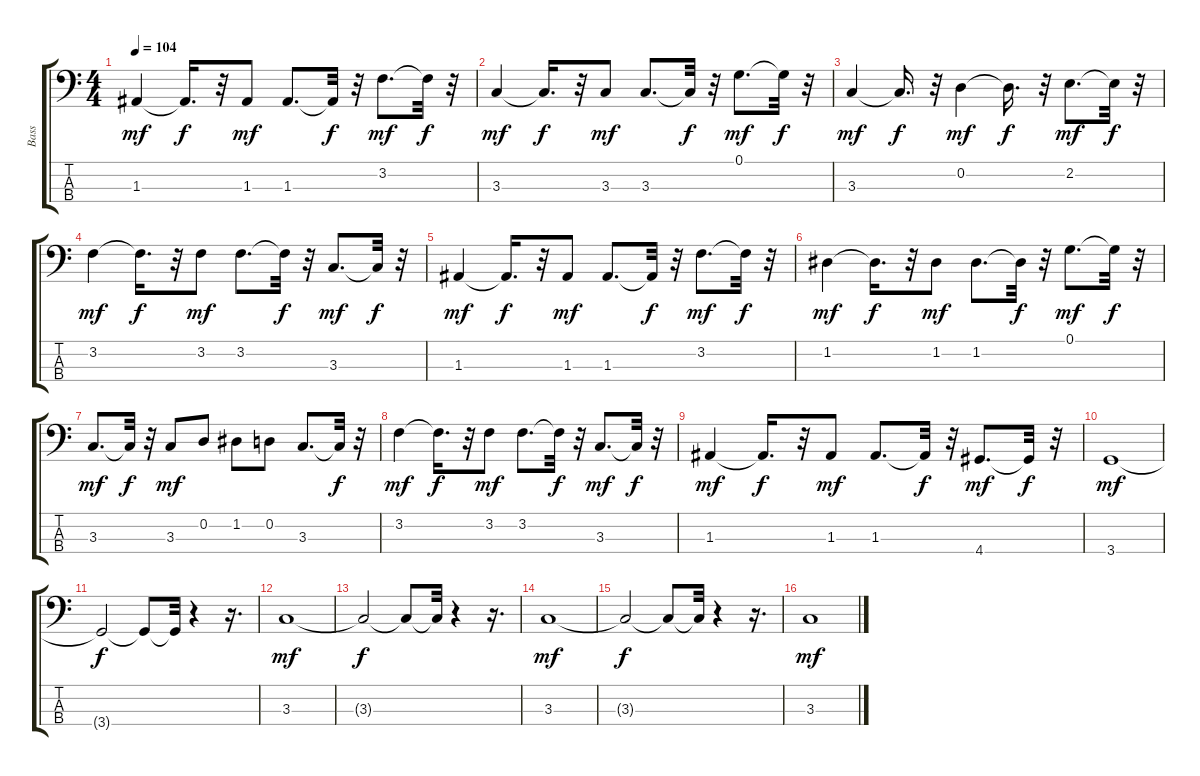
\track ("Bass" "Bass") {instrument electricbassfinger}
\staff {score tabs}
\tuning (G2 D2 A1 E1) {hide}
\ts (4 4)
\tempo 104
\clef f4
\ks c
1.3.4{dy mf} 1.3{t}.16{d dy f} r.32 1.3.8{dy mf} 1.3.8{d} 1.3{t}.32{dy f} r.32 3.2.8{d dy mf} 3.2{t}.32{dy f} r.32 |
3.3.4{dy mf} 3.3{t}.16{d dy f} r.32 3.3.8{dy mf} 3.3.8{d} 3.3{t}.32{dy f} r.32 0.1.8{d dy mf} 0.1{t}.32{dy f} r.32 |
3.3.4{dy mf} 3.3{t}.16{d dy f} r.32 0.2.4{dy mf} 0.2{t}.16{d dy f} r.32 2.2.8{d dy mf} 2.2{t}.32{dy f} r.32 |
3.2.4{dy mf} 3.2{t}.16{d dy f} r.32 3.2.8{dy mf} 3.2.8{d} 3.2{t}.32{dy f} r.32 3.3.8{d dy mf} 3.3{t}.32{dy f} r.32 |
1.3.4{dy mf} 1.3{t}.16{d dy f} r.32 1.3.8{dy mf} 1.3.8{d} 1.3{t}.32{dy f} r.32 3.2.8{d dy mf} 3.2{t}.32{dy f} r.32 |
1.2.4{dy mf} 1.2{t}.16{d dy f} r.32 1.2.8{dy mf} 1.2.8{d} 1.2{t}.32{dy f} r.32 0.1.8{d dy mf} 0.1{t}.32{dy f} r.32 |
3.3.8{d dy mf} 3.3{t}.32{dy f} r.32 3.3.8{dy mf} 0.2.8 1.2.8 0.2.8 3.3.8{d} 3.3{t}.32{dy f} r.32 |
3.2.4{dy mf} 3.2{t}.16{d dy f} r.32 3.2.8{dy mf} 3.2.8{d} 3.2{t}.32{dy f} r.32 3.3.8{d dy mf} 3.3{t}.32{dy f} r.32 |
1.3.4{dy mf} 1.3{t}.16{d dy f} r.32 1.3.8{dy mf} 1.3.8{d} 1.3{t}.32{dy f} r.32 4.4.8{d dy mf} 4.4{t}.32{dy f} r.32 |
3.4.1{dy mf} |
3.4{t}.2{dy f} 3.4{t}.8 3.4{t}.32 r.4 r.16{d} |
3.3.1{dy mf} |
3.3{t}.2{dy f} 3.3{t}.8 3.3{t}.32 r.4 r.16{d} |
3.3.1{dy mf} |
3.3{t}.2{dy f} 3.3{t}.8 3.3{t}.32 r.4 r.16{d} |
3.3.1{dy mf}
